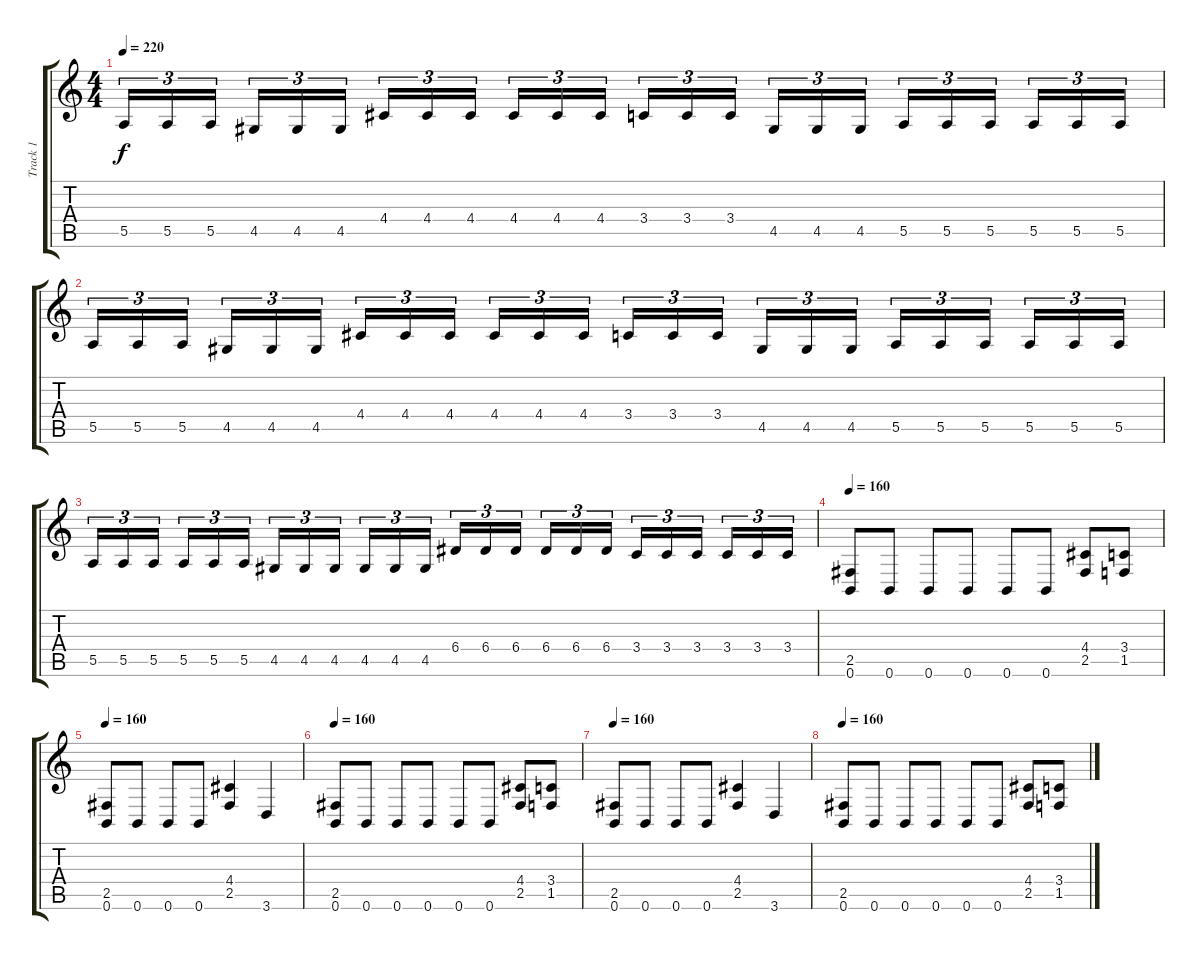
\track ("Track 1" "Track 1") {instrument distortionguitar}
\staff {score tabs}
\tuning (B3 Gb3 D3 A2 E2 B1) {hide}
\ts (4 4)
\tempo 220
\clef g2
\ks c
5.5.16{tu (3 2) dy f} 5.5.16{tu (3 2)} 5.5.16{tu (3 2)} 4.5.16{tu (3 2)} 4.5.16{tu (3 2)} 4.5.16{tu (3 2)} 4.4.16{tu (3 2)} 4.4.16{tu (3 2)} 4.4.16{tu (3 2)} 4.4.16{tu (3 2)} 4.4.16{tu (3 2)} 4.4.16{tu (3 2)} 3.4.16{tu (3 2)} 3.4.16{tu (3 2)} 3.4.16{tu (3 2)} 4.5.16{tu (3 2)} 4.5.16{tu (3 2)} 4.5.16{tu (3 2)} 5.5.16{tu (3 2)} 5.5.16{tu (3 2)} 5.5.16{tu (3 2)} 5.5.16{tu (3 2)} 5.5.16{tu (3 2)} 5.5.16{tu (3 2)} |
5.5.16{tu (3 2)} 5.5.16{tu (3 2)} 5.5.16{tu (3 2)} 4.5.16{tu (3 2)} 4.5.16{tu (3 2)} 4.5.16{tu (3 2)} 4.4.16{tu (3 2)} 4.4.16{tu (3 2)} 4.4.16{tu (3 2)} 4.4.16{tu (3 2)} 4.4.16{tu (3 2)} 4.4.16{tu (3 2)} 3.4.16{tu (3 2)} 3.4.16{tu (3 2)} 3.4.16{tu (3 2)} 4.5.16{tu (3 2)} 4.5.16{tu (3 2)} 4.5.16{tu (3 2)} 5.5.16{tu (3 2)} 5.5.16{tu (3 2)} 5.5.16{tu (3 2)} 5.5.16{tu (3 2)} 5.5.16{tu (3 2)} 5.5.16{tu (3 2)} |
5.5.16{tu (3 2)} 5.5.16{tu (3 2)} 5.5.16{tu (3 2)} 5.5.16{tu (3 2)} 5.5.16{tu (3 2)} 5.5.16{tu (3 2)} 4.5.16{tu (3 2)} 4.5.16{tu (3 2)} 4.5.16{tu (3 2)} 4.5.16{tu (3 2)} 4.5.16{tu (3 2)} 4.5.16{tu (3 2)} 6.4.16{tu (3 2)} 6.4.16{tu (3 2)} 6.4.16{tu (3 2)} 6.4.16{tu (3 2)} 6.4.16{tu (3 2)} 6.4.16{tu (3 2)} 3.4.16{tu (3 2)} 3.4.16{tu (3 2)} 3.4.16{tu (3 2)} 3.4.16{tu (3 2)} 3.4.16{tu (3 2)} 3.4.16{tu (3 2)} |
\tempo 160
(2.5 0.6).8 0.6.8 0.6.8 0.6.8 0.6.8 0.6.8 (4.4 2.5).8 (3.4 1.5).8 |
\tempo 160
(2.5 0.6).8 0.6.8 0.6.8 0.6.8 (4.4 2.5).4 3.6.4 |
\tempo 160
(2.5 0.6).8 0.6.8 0.6.8 0.6.8 0.6.8 0.6.8 (4.4 2.5).8 (3.4 1.5).8 |
\tempo 160
(2.5 0.6).8 0.6.8 0.6.8 0.6.8 (4.4 2.5).4 3.6.4 |
\tempo 160
(2.5 0.6).8 0.6.8 0.6.8 0.6.8 0.6.8 0.6.8 (4.4 2.5).8 (3.4 1.5).8
